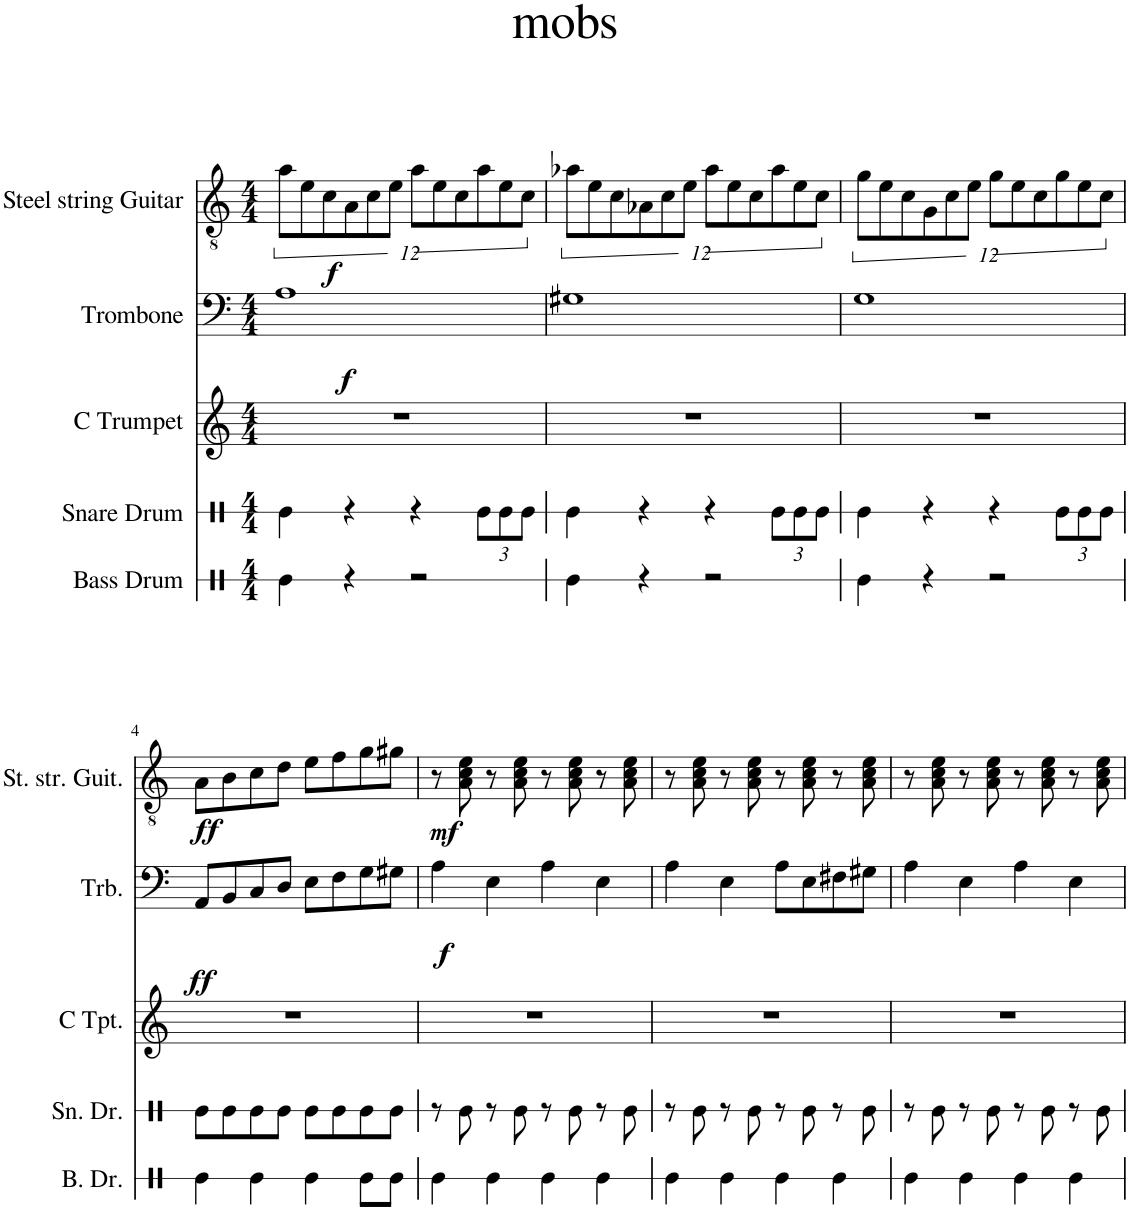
**kern	**kern	**kern	**kern	**dynam	**kern	**dynam
*part5	*part4	*part3	*part2	*part2	*part1	*part1
*staff5	*staff4	*staff3	*staff2	*staff2	*staff1	*staff1
*I"Bass Drum	*I"Snare Drum	*I"C Trumpet	*I"Trombone	*	*I"Steel string Guitar	*
*I'B. Dr.	*I'Sn. Dr.	*I'C Tpt.	*I'Trb.	*	*I'St. str. Guit.	*
*stria1	*stria1	*	*	*	*	*
*clefX	*clefX	*clefG2	*clefF4	*	*clefGv2	*
*k[]	*k[]	*k[]	*k[]	*	*k[]	*
*M4/4	*M4/4	*M4/4	*M4/4	*	*M4/4	*
=1	=1	=1	=1	=1	=1	=1
!	!	!	!	!LO:DY:b	!	!LO:DY:b
4Re\	4Re\	1r	1A	f	12a\L	f
.	.	.	.	.	12e\	.
.	.	.	.	.	12c\	.
4r	4r	.	.	.	12A\	.
.	.	.	.	.	12c\	.
.	.	.	.	.	12e\J	.
2r	4r	.	.	.	12a\L	.
.	.	.	.	.	12e\	.
.	.	.	.	.	12c\	.
*	*Xbrackettup	*	*	*	*	*
.	12Re\L	.	.	.	12a\	.
.	12Re\	.	.	.	12e\	.
.	12Re\J	.	.	.	12c\J	.
=2	=2	=2	=2	=2	=2	=2
4Re\	4Re\	1r	1G#X	.	12a-X\L	.
.	.	.	.	.	12e\	.
.	.	.	.	.	12c\	.
4r	4r	.	.	.	12A-X\	.
.	.	.	.	.	12c\	.
.	.	.	.	.	12e\J	.
2r	4r	.	.	.	12a-\L	.
.	.	.	.	.	12e\	.
.	.	.	.	.	12c\	.
.	12Re\L	.	.	.	12a-\	.
.	12Re\	.	.	.	12e\	.
.	12Re\J	.	.	.	12c\J	.
=3	=3	=3	=3	=3	=3	=3
4Re\	4Re\	1r	1G	.	12g\L	.
.	.	.	.	.	12e\	.
.	.	.	.	.	12c\	.
4r	4r	.	.	.	12G\	.
.	.	.	.	.	12c\	.
.	.	.	.	.	12e\J	.
2r	4r	.	.	.	12g\L	.
.	.	.	.	.	12e\	.
.	.	.	.	.	12c\	.
.	12Re\L	.	.	.	12g\	.
.	12Re\	.	.	.	12e\	.
.	12Re\J	.	.	.	12c\J	.
!!LO:LB:g=z
=4	=4	=4	=4	=4	=4	=4
!	!	!	!	!LO:DY:b	!	!LO:DY:b
4Re\	8Re\L	1r	8AA/L	ff	8A\L	ff
.	8Re\	.	8BB/	.	8B\	.
4Re\	8Re\	.	8C/	.	8c\	.
.	8Re\J	.	8D/J	.	8d\J	.
4Re\	8Re\L	.	8E\L	.	8e\L	.
.	8Re\	.	8F\	.	8f\	.
8Re\L	8Re\	.	8G\	.	8g\	.
8Re\J	8Re\J	.	8G#X\J	.	8g#X\J	.
=5	=5	=5	=5	=5	=5	=5
!	!	!	!	!LO:DY:b	!	!LO:DY:b
4Re\	8r	1r	4A\	f	8r	mf
.	8Re\	.	.	.	8A\ 8c\ 8e\	.
4Re\	8r	.	4E\	.	8r	.
.	8Re\	.	.	.	8A\ 8c\ 8e\	.
4Re\	8r	.	4A\	.	8r	.
.	8Re\	.	.	.	8A\ 8c\ 8e\	.
4Re\	8r	.	4E\	.	8r	.
.	8Re\	.	.	.	8A\ 8c\ 8e\	.
=6	=6	=6	=6	=6	=6	=6
4Re\	8r	1r	4A\	.	8r	.
.	8Re\	.	.	.	8A\ 8c\ 8e\	.
4Re\	8r	.	4E\	.	8r	.
.	8Re\	.	.	.	8A\ 8c\ 8e\	.
4Re\	8r	.	8A\L	.	8r	.
.	8Re\	.	8E\	.	8A\ 8c\ 8e\	.
4Re\	8r	.	8F#X\	.	8r	.
.	8Re\	.	8G#X\J	.	8A\ 8c\ 8e\	.
=7	=7	=7	=7	=7	=7	=7
4Re\	8r	1r	4A\	.	8r	.
.	8Re\	.	.	.	8A\ 8c\ 8e\	.
4Re\	8r	.	4E\	.	8r	.
.	8Re\	.	.	.	8A\ 8c\ 8e\	.
4Re\	8r	.	4A\	.	8r	.
.	8Re\	.	.	.	8A\ 8c\ 8e\	.
4Re\	8r	.	4E\	.	8r	.
.	8Re\	.	.	.	8A\ 8c\ 8e\	.
=	=	=	=	=	=	=
*-	*-	*-	*-	*-	*-	*-
